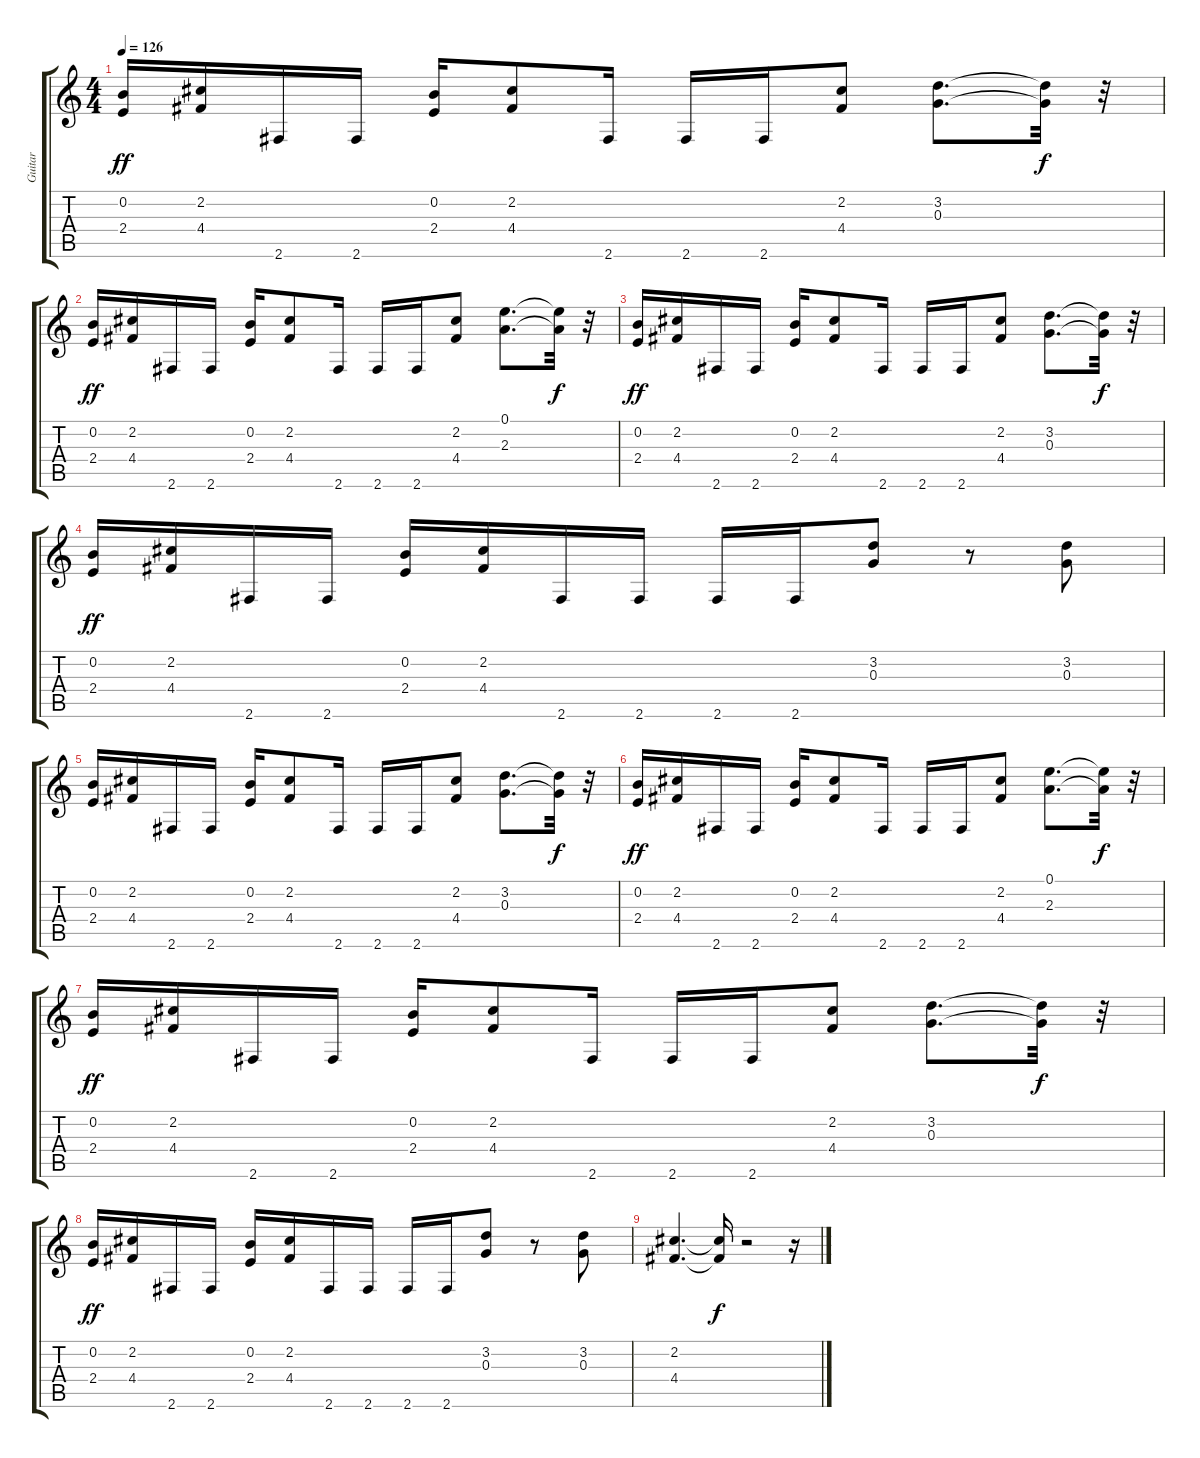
\track ("Guitar" "Guitar") {instrument distortionguitar}
\staff {score tabs}
\tuning (E4 B3 G3 D3 A2 E2) {hide}
\ts (4 4)
\tempo 126
\clef g2
\ks c
(0.2 2.4).16{dy ff} (2.2 4.4).16 2.6.16 2.6.16 (0.2 2.4).16 (2.2 4.4).8 2.6.16 2.6.16 2.6.16 (2.2 4.4).8 (3.2 0.3).8{d} (3.2{t} 0.3{t}).32{dy f} r.32 |
(0.2 2.4).16{dy ff} (2.2 4.4).16 2.6.16 2.6.16 (0.2 2.4).16 (2.2 4.4).8 2.6.16 2.6.16 2.6.16 (2.2 4.4).8 (0.1 2.3).8{d} (0.1{t} 2.3{t}).32{dy f} r.32 |
(0.2 2.4).16{dy ff} (2.2 4.4).16 2.6.16 2.6.16 (0.2 2.4).16 (2.2 4.4).8 2.6.16 2.6.16 2.6.16 (2.2 4.4).8 (3.2 0.3).8{d} (3.2{t} 0.3{t}).32{dy f} r.32 |
(0.2 2.4).16{dy ff} (2.2 4.4).16 2.6.16 2.6.16 (0.2 2.4).16 (2.2 4.4).16 2.6.16 2.6.16 2.6.16 2.6.16 (3.2 0.3).8 r.8 (3.2 0.3).8 |
(0.2 2.4).16 (2.2 4.4).16 2.6.16 2.6.16 (0.2 2.4).16 (2.2 4.4).8 2.6.16 2.6.16 2.6.16 (2.2 4.4).8 (3.2 0.3).8{d} (3.2{t} 0.3{t}).32{dy f} r.32 |
(0.2 2.4).16{dy ff} (2.2 4.4).16 2.6.16 2.6.16 (0.2 2.4).16 (2.2 4.4).8 2.6.16 2.6.16 2.6.16 (2.2 4.4).8 (0.1 2.3).8{d} (0.1{t} 2.3{t}).32{dy f} r.32 |
(0.2 2.4).16{dy ff} (2.2 4.4).16 2.6.16 2.6.16 (0.2 2.4).16 (2.2 4.4).8 2.6.16 2.6.16 2.6.16 (2.2 4.4).8 (3.2 0.3).8{d} (3.2{t} 0.3{t}).32{dy f} r.32 |
(0.2 2.4).16{dy ff} (2.2 4.4).16 2.6.16 2.6.16 (0.2 2.4).16 (2.2 4.4).16 2.6.16 2.6.16 2.6.16 2.6.16 (3.2 0.3).8 r.8 (3.2 0.3).8 |
(2.2 4.4).4{d} (2.2{t} 4.4{t}).16{dy f} r.2 r.16
